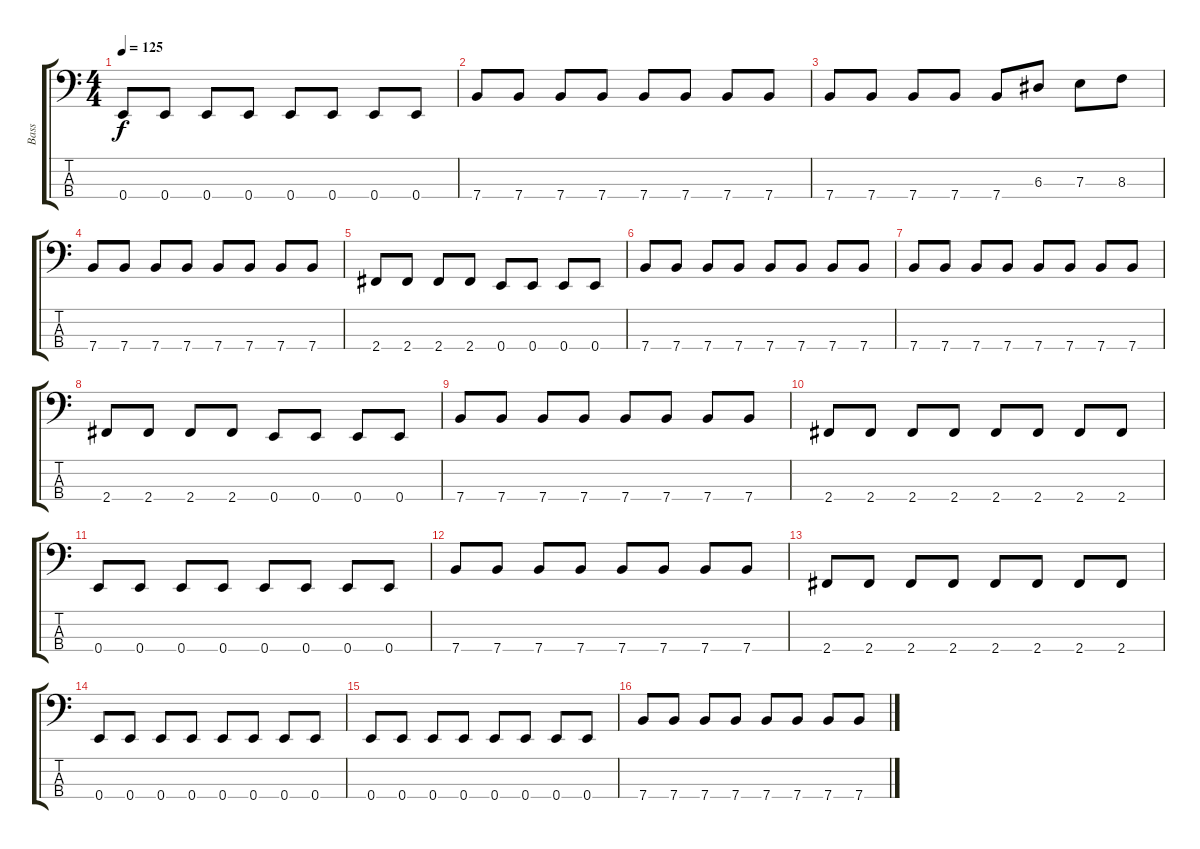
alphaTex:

\track ("Bass" "Bass") {instrument electricbasspick}
\staff {score tabs}
\tuning (G2 D2 A1 E1) {hide}
\ts (4 4)
\tempo 125
\clef f4
\ks c
0.4.8{dy f} 0.4.8 0.4.8 0.4.8 0.4.8 0.4.8 0.4.8 0.4.8 |
7.4.8 7.4.8 7.4.8 7.4.8 7.4.8 7.4.8 7.4.8 7.4.8 |
7.4.8 7.4.8 7.4.8 7.4.8 7.4.8 6.3.8 7.3.8 8.3.8 |
7.4.8 7.4.8 7.4.8 7.4.8 7.4.8 7.4.8 7.4.8 7.4.8 |
2.4.8 2.4.8 2.4.8 2.4.8 0.4.8 0.4.8 0.4.8 0.4.8 |
7.4.8 7.4.8 7.4.8 7.4.8 7.4.8 7.4.8 7.4.8 7.4.8 |
7.4.8 7.4.8 7.4.8 7.4.8 7.4.8 7.4.8 7.4.8 7.4.8 |
2.4.8 2.4.8 2.4.8 2.4.8 0.4.8 0.4.8 0.4.8 0.4.8 |
7.4.8 7.4.8 7.4.8 7.4.8 7.4.8 7.4.8 7.4.8 7.4.8 |
2.4.8 2.4.8 2.4.8 2.4.8 2.4.8 2.4.8 2.4.8 2.4.8 |
0.4.8 0.4.8 0.4.8 0.4.8 0.4.8 0.4.8 0.4.8 0.4.8 |
7.4.8 7.4.8 7.4.8 7.4.8 7.4.8 7.4.8 7.4.8 7.4.8 |
2.4.8 2.4.8 2.4.8 2.4.8 2.4.8 2.4.8 2.4.8 2.4.8 |
0.4.8 0.4.8 0.4.8 0.4.8 0.4.8 0.4.8 0.4.8 0.4.8 |
0.4.8 0.4.8 0.4.8 0.4.8 0.4.8 0.4.8 0.4.8 0.4.8 |
7.4.8 7.4.8 7.4.8 7.4.8 7.4.8 7.4.8 7.4.8 7.4.8
